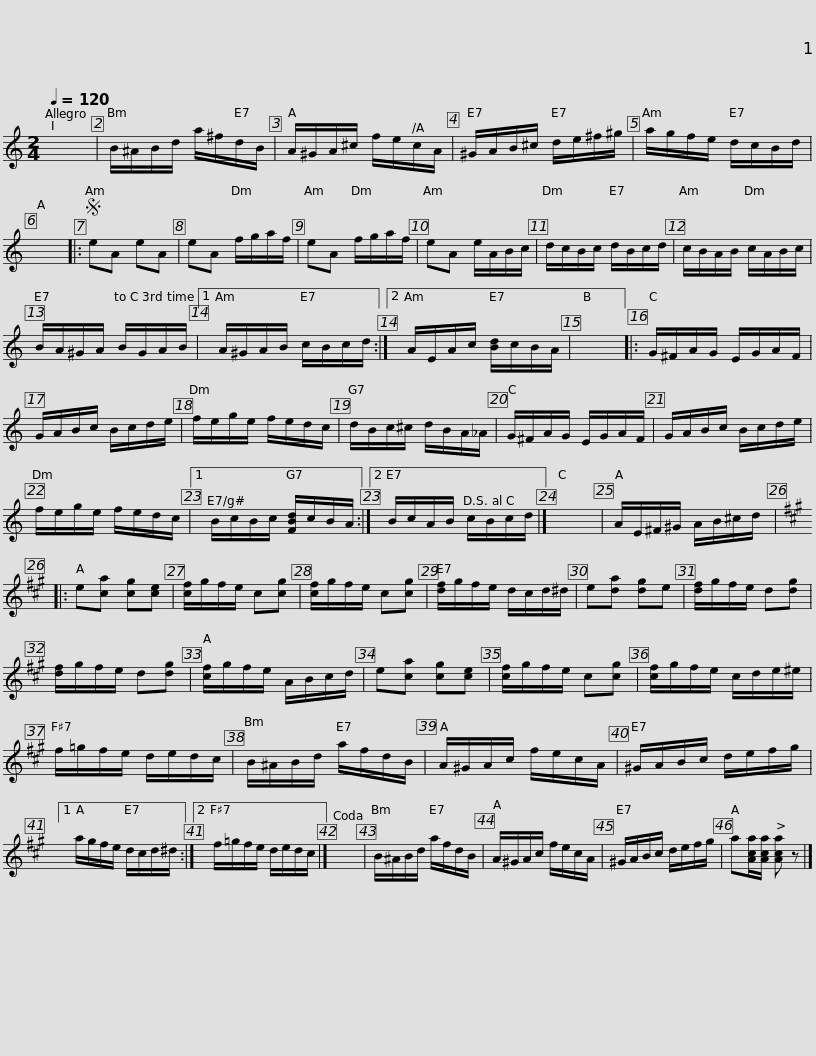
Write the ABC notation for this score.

X:1
L:1/8
Q:1/4=120
M:2/4
I:linebreak $
K:C
V:1 treble
V:1
 x4 | B/^A/B/d/ a/^f/d/B/ | A/^G/A/^c/ f/e/c/A/ | ^G/A/B/^c/ d/e/^f/^g/ | a/g/f/e/ d/c/B/d/ | %5
 x4 |:S eA eA |$ eA f/g/a/f/ | eA f/g/a/f/ | eA e/A/B/c/ | %10
 d/c/B/c/ d/B/c/d/ | c/B/A/B/ c/A/B/c/ | B/A/^G/A/ B/G/A/B/ |1$ A/^G/A/B/ c/B/c/d/ :|2 A/E/A/c/ [Bd]/c/B/A/ | %15
 x4 |: G/^F/A/G/ E/G/A/F/ | G/A/B/c/ B/c/d/e/ | f/e/g/e/ f/e/d/c/ |$ d/B/c/^c/ d/B/A/_A/ | %20
 G/^F/A/G/ E/G/A/F/ | G/A/B/c/ B/c/d/e/ | f/e/g/e/ f/e/d/c/ |1 B/c/B/c/ [FBd]/c/B/A/ :|2 B/c/A/B/ c/B/c/d/ |]$ %25
 x4 | A/E/^F/^G/ A/B/^c/d/ |:[K:A] e[ca] [cg][ce] | [cf]/g/f/e/ c[cg] | [cf]/g/f/e/ c[cg] | %30
 [df]/g/f/e/ d/c/d/^d/ | e[da] [dg]e |$ [df]/g/f/e/ d[dg] | [df]/g/f/e/ d[dg] | [cf]/g/f/e/ A/B/c/d/ | %35
 e[ca] [cg][ce] | [cf]/g/f/e/ c[cg] | [cf]/g/f/e/ c/d/e/^e/ | f/=g/f/e/ d/e/d/c/ |$ B/^A/B/d/ a/f/d/B/ | %40
 A/^G/A/c/ f/e/c/A/ | ^G/A/B/c/ d/e/f/g/ |1 a/g/f/e/ d/c/d/^d/ :|2 f/=g/f/e/ d/e/d/c/ |] x4 |$ %45
 B/^A/B/d/ a/f/d/B/ | A/^G/A/c/ f/e/c/A/ | ^G/A/B/c/ d/e/f/g/ | a[Aca]/[Aca]/ [Aca] z |] %49
